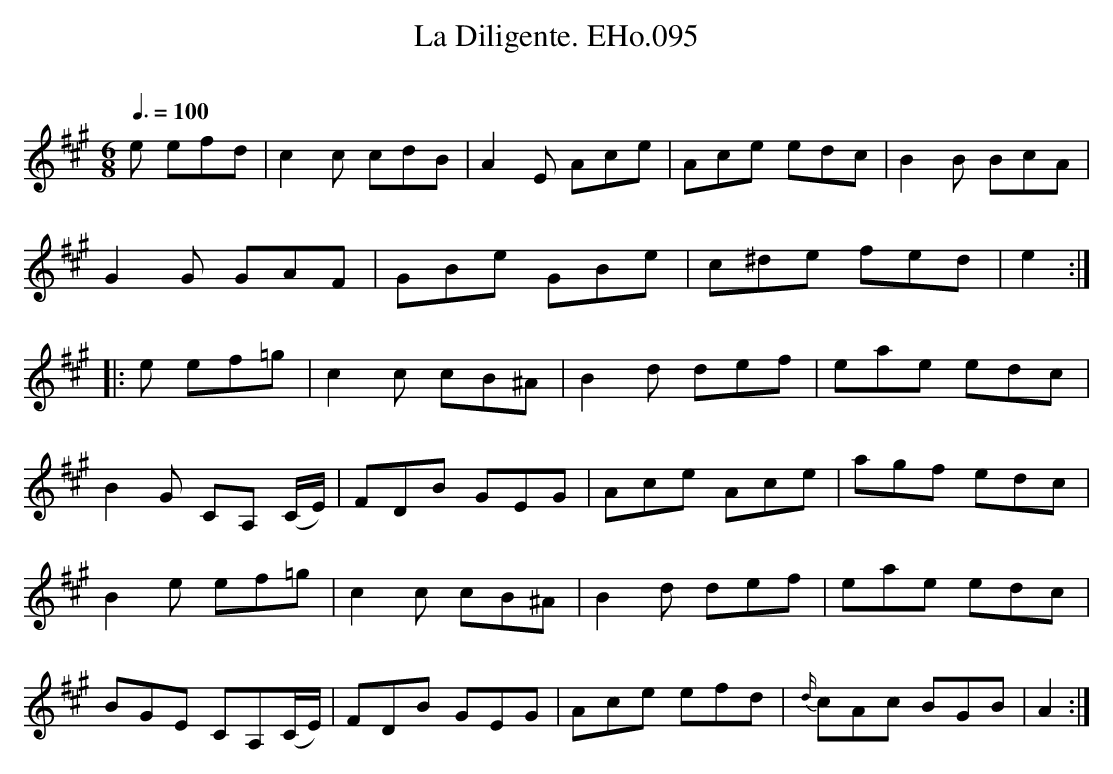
X:1
T:La Diligente. EHo.095
M:6/8
L:1/8
Q:3/8=100
O:
K:A
e efd | c2c cdB | A2E Ace | Ace edc | B2B BcA |
G2G GAF | GBe GBe | c^de fed | e2 :|
|: e ef=g | c2c cB^A | B2d def | eae edc |
B2G CA, (C/E/) | FDB GEG | Ace Ace | agf edc |
B2e ef=g | c2c cB^A | B2d def | eae edc |
BGE CA,(C/E/) | FDB GEG | Ace efd | {d/}cAc BGB| A2 :|
